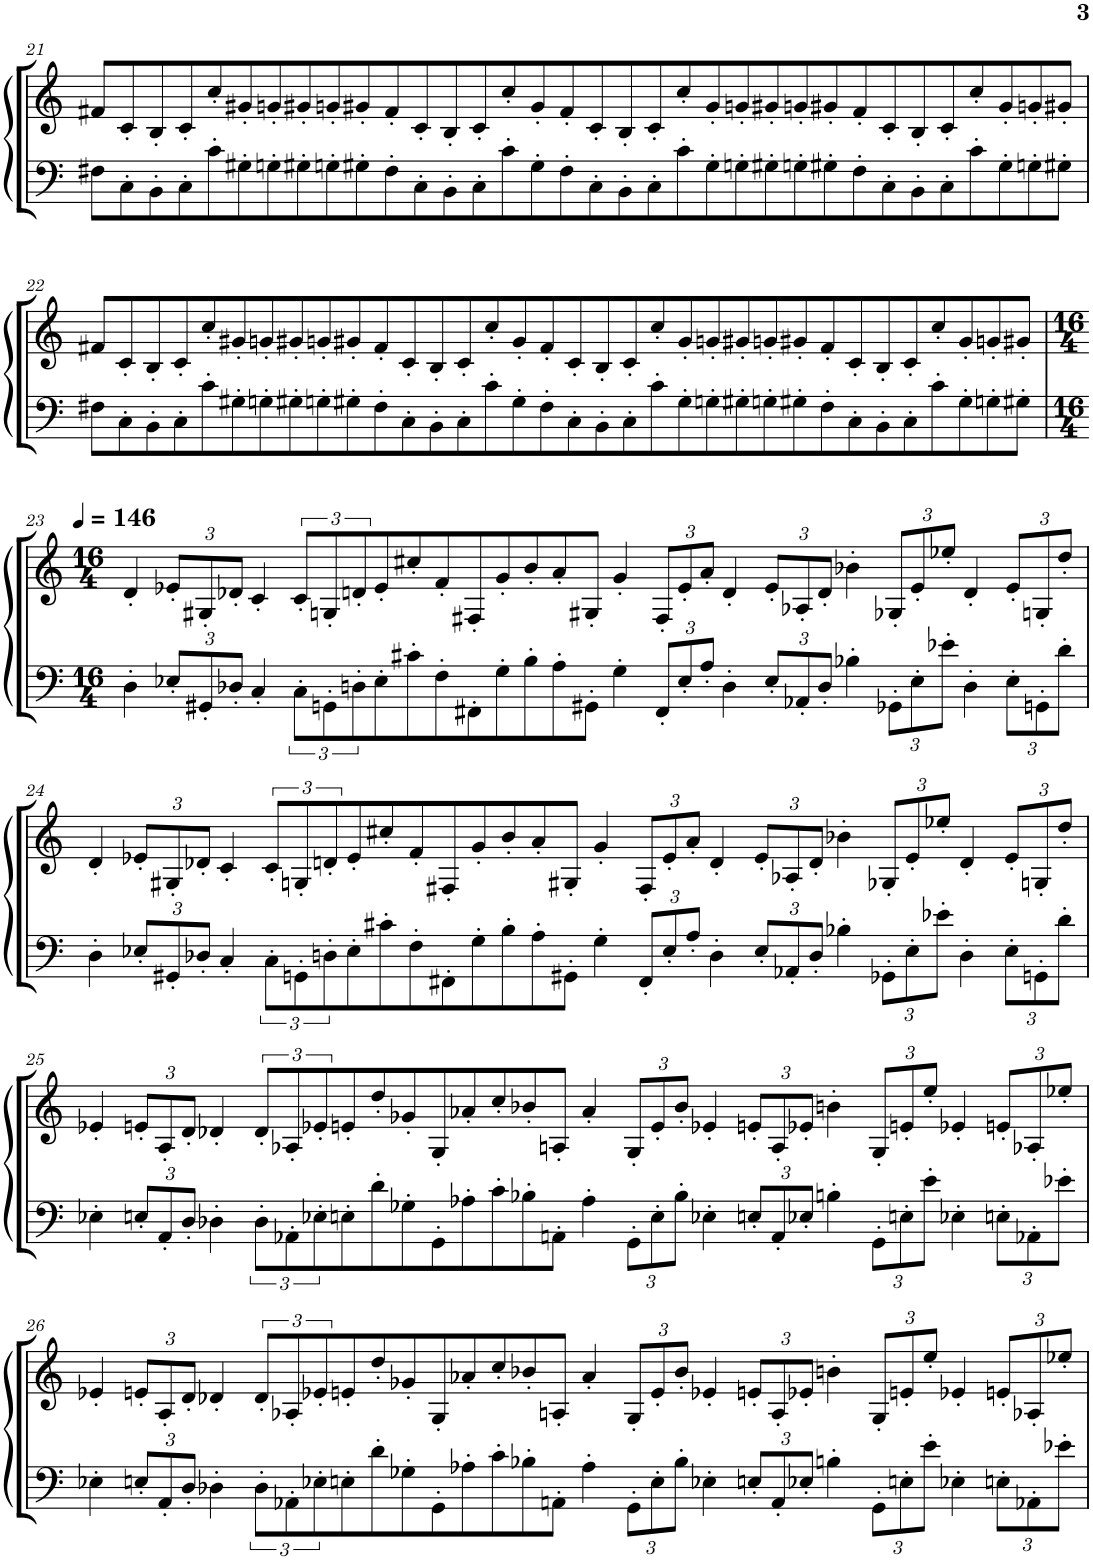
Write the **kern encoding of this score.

**kern	**kern
*part1	*part1
*staff2	*staff1
*I"Marimba	*
*I'Mrm.	*
!!LO:PB:g=z
*clefF4	*clefG2
*k[]	*k[]
*M17/4	*M17/4
=21	=21
8F#X\L	8f#X/L
8C'\	8c'/
8BB'\	8B'/
8C'\	8c'/
8c'\	8cc'/
8G#X'\	8g#X'/
8Gn'\	8gn'/
8G#X'\	8g#X'/
8Gn'\	8gn'/
8G#X'\	8g#X'/
8F#'\	8f#'/
8C'\	8c'/
8BB'\	8B'/
8C'\	8c'/
8c'\	8cc'/
8G#'\	8g#'/
8F#'\	8f#'/
8C'\	8c'/
8BB'\	8B'/
8C'\	8c'/
8c'\	8cc'/
8G#'\	8g#'/
8Gn'\	8gn'/
8G#X'\	8g#X'/
8Gn'\	8gn'/
8G#X'\	8g#X'/
8F#'\	8f#'/
8C'\	8c'/
8BB'\	8B'/
8C'\	8c'/
8c'\	8cc'/
8G#'\	8g#'/
8Gn'\	8gn'/
8G#X'\J	8g#X'/J
!!LO:LB:g=z
=22	=22
8F#X\L	8f#X/L
8C'\	8c'/
8BB'\	8B'/
8C'\	8c'/
8c'\	8cc'/
8G#X'\	8g#X'/
8Gn'\	8gn'/
8G#X'\	8g#X'/
8Gn'\	8gn'/
8G#X'\	8g#X'/
8F#'\	8f#'/
8C'\	8c'/
8BB'\	8B'/
8C'\	8c'/
8c'\	8cc'/
8G#'\	8g#'/
8F#'\	8f#'/
8C'\	8c'/
8BB'\	8B'/
8C'\	8c'/
8c'\	8cc'/
8G#'\	8g#'/
8Gn'\	8gn'/
8G#X'\	8g#X'/
8Gn'\	8gn'/
8G#X'\	8g#X'/
8F#'\	8f#'/
8C'\	8c'/
8BB'\	8B'/
8C'\	8c'/
8c'\	8cc'/
8G#'\	8g#'/
8Gn'\	8gn'/
8G#X'\J	8g#X'/J
!!LO:LB:g=z
=23	=23
*M16/4	*M16/4
*	*MM146
4D'\	4d'/
*Xbrackettup	*Xbrackettup
12E-X'/L	12e-X'/L
12GG#X'/	12G#X'/
12D-X'/J	12d-X'/J
4C'/	4c'/
*brackettup	*brackettup
12C'\L	12c'/L
12GGn'\	12Gn'/
12Dn'\	12dn'/
8E-'\	8e-'/
8c#X'\	8cc#X'/
8F'\	8f'/
8FF#X'\	8F#X'/
8G'\	8g'/
8B'\	8b'/
8A'\	8a'/
8GG#X'\J	8G#X'/J
4G'\	4g'/
*Xbrackettup	*Xbrackettup
12FF#'/L	12F#'/L
12E-'/	12e-'/
12A'/J	12a'/J
4D'\	4d'/
12E-'/L	12e-'/L
12AA-X'/	12A-X'/
12D'/J	12d'/J
4B-X'\	4b-X'\
12GG-X'\L	12G-X'/L
12E-'\	12e-'/
12e-X'\J	12ee-X'/J
4D'\	4d'/
12E-'\L	12e-'/L
12GGn'\	12Gn'/
12d'\J	12dd'/J
!!LO:LB:g=z
=24	=24
4D'\	4d'/
12E-X'/L	12e-X'/L
12GG#X'/	12G#X'/
12D-X'/J	12d-X'/J
4C'/	4c'/
*brackettup	*brackettup
12C'\L	12c'/L
12GGn'\	12Gn'/
12Dn'\	12dn'/
8E-'\	8e-'/
8c#X'\	8cc#X'/
8F'\	8f'/
8FF#X'\	8F#X'/
8G'\	8g'/
8B'\	8b'/
8A'\	8a'/
8GG#X'\J	8G#X'/J
4G'\	4g'/
*Xbrackettup	*Xbrackettup
12FF#'/L	12F#'/L
12E-'/	12e-'/
12A'/J	12a'/J
4D'\	4d'/
12E-'/L	12e-'/L
12AA-X'/	12A-X'/
12D'/J	12d'/J
4B-X'\	4b-X'\
12GG-X'\L	12G-X'/L
12E-'\	12e-'/
12e-X'\J	12ee-X'/J
4D'\	4d'/
12E-'\L	12e-'/L
12GGn'\	12Gn'/
12d'\J	12dd'/J
!!LO:LB:g=z
=25	=25
4E-X'\	4e-X'/
12En'/L	12en'/L
12AA'/	12A'/
12D'/J	12d'/J
4D-X'\	4d-X'/
*brackettup	*brackettup
12D-'\L	12d-'/L
12AA-X'\	12A-X'/
12E-X'\	12e-X'/
8En'\	8en'/
8d'\	8dd'/
8G-X'\	8g-X'/
8GG'\	8G'/
8A-X'\	8a-X'/
8c'\	8cc'/
8B-X'\	8b-X'/
8AAn'\J	8An'/J
4A-'\	4a-'/
*Xbrackettup	*Xbrackettup
12GG'\L	12G'/L
12E'\	12e'/
12B-'\J	12b-'/J
4E-X'\	4e-X'/
12En'/L	12en'/L
12AA'/	12A'/
12E-X'/J	12e-X'/J
4Bn'\	4bn'\
12GG'\L	12G'/L
12En'\	12en'/
12e'\J	12ee'/J
4E-X'\	4e-X'/
12En'\L	12en'/L
12AA-X'\	12A-X'/
12e-X'\J	12ee-X'/J
!!LO:LB:g=z
=26	=26
4E-X'\	4e-X'/
12En'/L	12en'/L
12AA'/	12A'/
12D'/J	12d'/J
4D-X'\	4d-X'/
*brackettup	*brackettup
12D-'\L	12d-'/L
12AA-X'\	12A-X'/
12E-X'\	12e-X'/
8En'\	8en'/
8d'\	8dd'/
8G-X'\	8g-X'/
8GG'\	8G'/
8A-X'\	8a-X'/
8c'\	8cc'/
8B-X'\	8b-X'/
8AAn'\J	8An'/J
4A-'\	4a-'/
*Xbrackettup	*Xbrackettup
12GG'\L	12G'/L
12E'\	12e'/
12B-'\J	12b-'/J
4E-X'\	4e-X'/
12En'/L	12en'/L
12AA'/	12A'/
12E-X'/J	12e-X'/J
4Bn'\	4bn'\
12GG'\L	12G'/L
12En'\	12en'/
12e'\J	12ee'/J
4E-X'\	4e-X'/
12En'\L	12en'/L
12AA-X'\	12A-X'/
12e-X'\J	12ee-X'/J
=	=
*-	*-
